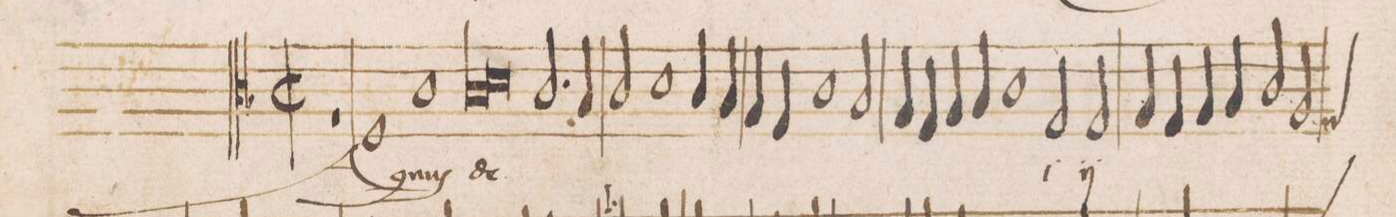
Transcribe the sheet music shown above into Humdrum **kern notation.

**kern	**text
*I"TENOR	*
*clefC3	*
*k[b-]	*
*met(c|)	*
*M2/1	*
1r	.
1F	A-
=2	=2
1c	-gnus
*lig	*
1c	de-
=3	=3
1d	.
*Xlig	*
2.c/	.
4B-/	.
=4	=4
2c/	.
1d	.
4c/	.
4B-/	.
=5	=5
4A/	.
4G/	.
1c	.
2B-/	.
=6	=6
4A/	.
4G/	.
4A/	.
4B-/	.
1c	.
=7	=7
2G/	-i
2G/	ÿ
4A/	.
4G/	.
4A/	.
4B-/	.
=8	=8
2c/	.
*custos:G	*
2A/	.
*-	*-
